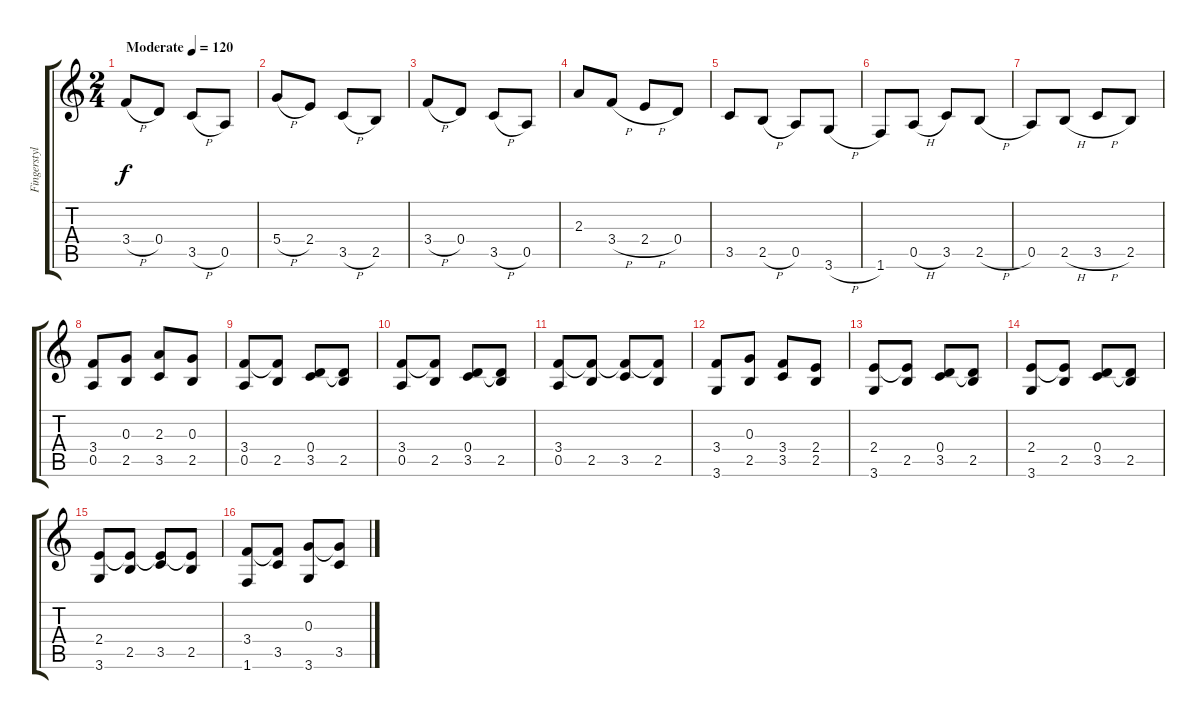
\track ("Fingerstyle guitar" "Fingerstyl") {instrument acousticguitarnylon}
\staff {score tabs}
\tuning (E4 B3 G3 D3 A2 E2) {hide}
\ts (2 4)
\tempo (120 "Moderate")
\clef g2
\ks c
3.4{h}.8{dy f instrument acousticguitarnylon} 0.4.8 3.5{h}.8 0.5.8 |
5.4{h}.8 2.4.8 3.5{h}.8 2.5.8 |
3.4{h}.8 0.4.8 3.5{h}.8 0.5.8 |
2.3.8 3.4{h}.8 2.4{h}.8 0.4.8 |
3.5.8 2.5{h}.8 0.5.8 3.6{h}.8 |
1.6.8 0.5{h}.8 3.5.8 2.5{h}.8 |
0.5.8 2.5{h}.8 3.5{h}.8 2.5.8 |
(3.4 0.5).8 (0.3 2.5).8 (2.3 3.5).8 (0.3 2.5).8 |
(3.4 0.5).8 (3.4{t} 2.5).8 (0.4 3.5).8 (0.4{t} 2.5).8 |
(3.4 0.5).8 (3.4{t} 2.5).8 (0.4 3.5).8 (0.4{t} 2.5).8 |
(3.4 0.5).8 (3.4{t} 2.5).8 (3.4{t} 3.5).8 (3.4{t} 2.5).8 |
(3.4 3.6).8 (0.3 2.5).8 (3.4 3.5).8 (2.4 2.5).8 |
(2.4 3.6).8 (2.4{t} 2.5).8 (0.4 3.5).8 (0.4{t} 2.5).8 |
(2.4 3.6).8 (2.4{t} 2.5).8 (0.4 3.5).8 (0.4{t} 2.5).8 |
(2.4 3.6).8 (2.4{t} 2.5).8 (2.4{t} 3.5).8 (2.4{t} 2.5).8 |
(3.4 1.6).8 (3.4{t} 3.5).8 (0.3 3.6).8 (0.3{t} 3.5).8
